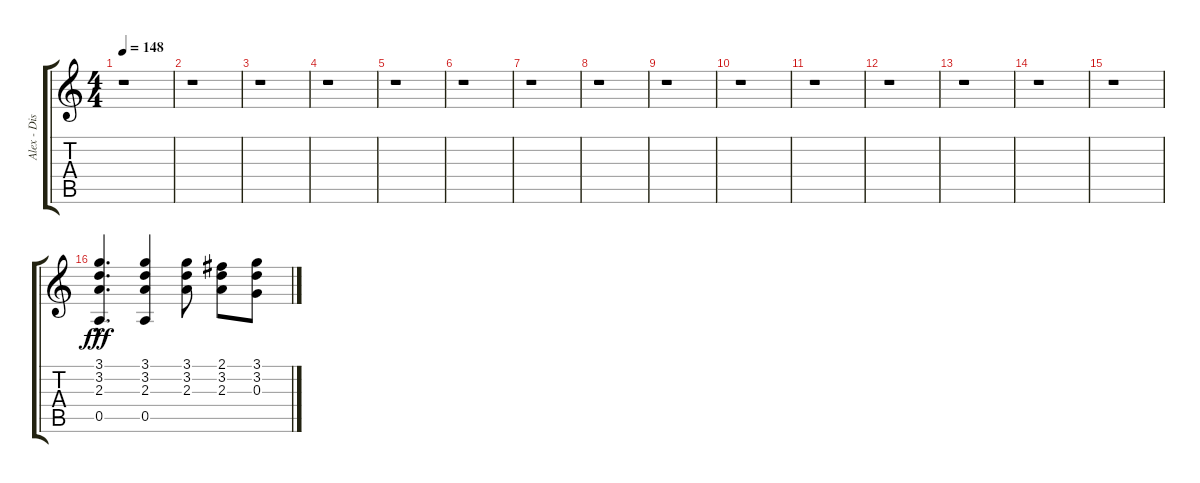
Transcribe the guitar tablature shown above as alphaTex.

\track ("Alex - Distorção" "Alex - Dis") {instrument distortionguitar}
\staff {score tabs}
\tuning (E4 B3 G3 D3 A2 E2) {hide}
\ts (4 4)
\tempo 148
\clef g2
\ks c
r.1{dy fff} |
r.1 |
r.1 |
r.1 |
r.1 |
r.1 |
r.1 |
r.1 |
r.1 |
r.1 |
r.1 |
r.1 |
r.1 |
r.1 |
r.1 |
(3.1{hac} 3.2{hac} 2.3{hac} 0.5{hac}).4{d} (3.1 3.2 2.3 0.5).4 (3.1 3.2 2.3).8 (2.1 3.2 2.3).8 (3.1 3.2 0.3).8
